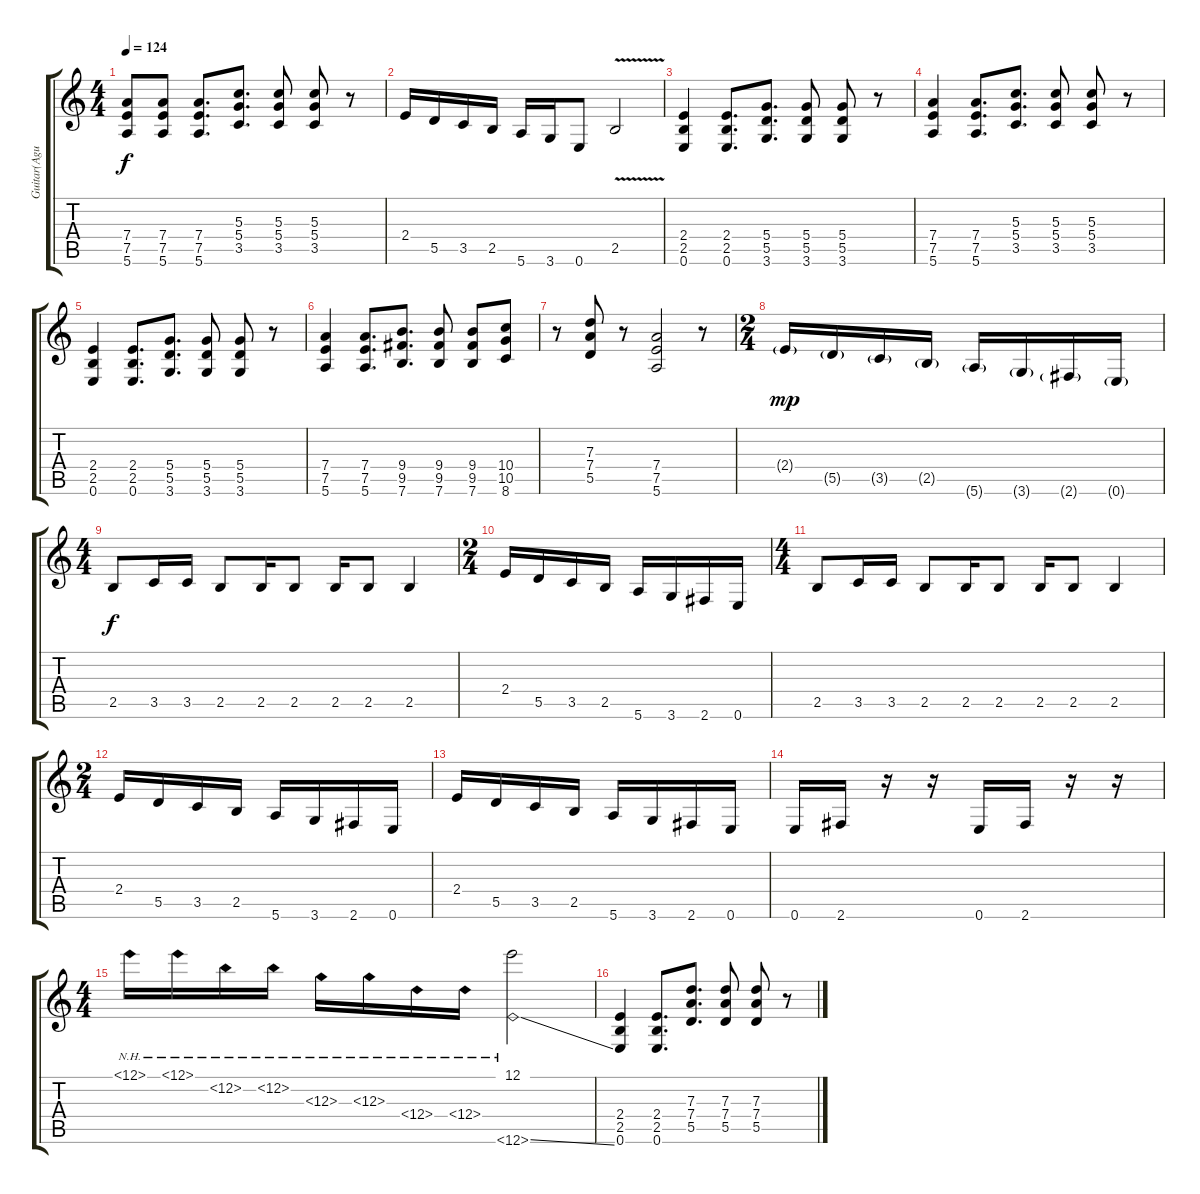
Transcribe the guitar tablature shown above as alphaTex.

\track ("Guitar(Agunk)" "Guitar(Agu") {instrument distortionguitar}
\staff {score tabs}
\tuning (E4 B3 G3 D3 A2 E2) {hide}
\ts (4 4)
\tempo 124
\clef g2
\ks c
(7.4 7.5 5.6).8{dy f} (7.4 7.5 5.6).8 (7.4 7.5 5.6).8{d} (5.3 5.4 3.5).8{d} (5.3 5.4 3.5).8 (5.3 5.4 3.5).8 r.8 |
2.4.16 5.5.16 3.5.16 2.5.16 5.6.16 3.6.16 0.6.8 2.5{v}.2 |
(2.4 2.5 0.6).4 (2.4 2.5 0.6).8{d} (5.4 5.5 3.6).8{d} (5.4 5.5 3.6).8 (5.4 5.5 3.6).8 r.8 |
(7.4 7.5 5.6).4 (7.4 7.5 5.6).8{d} (5.3 5.4 3.5).8{d} (5.3 5.4 3.5).8 (5.3 5.4 3.5).8 r.8 |
(2.4 2.5 0.6).4 (2.4 2.5 0.6).8{d} (5.4 5.5 3.6).8{d} (5.4 5.5 3.6).8 (5.4 5.5 3.6).8 r.8 |
(7.4 7.5 5.6).4 (7.4 7.5 5.6).8{d} (9.4 9.5 7.6).8{d} (9.4 9.5 7.6).8 (9.4 9.5 7.6).8 (10.4 10.5 8.6).8 |
r.8 (7.3 7.4 5.5).8 r.8 (7.4 7.5 5.6).2 r.8 |
\ts (2 4)
2.4{g}.16{dy mp} 5.5{g}.16 3.5{g}.16 2.5{g}.16 5.6{g}.16 3.6{g}.16 2.6{g}.16 0.6{g}.16 |
\ts (4 4)
2.5.8{dy f} 3.5.16 3.5.16 2.5.8 2.5.16 2.5.8 2.5.16 2.5.8 2.5.4 |
\ts (2 4)
2.4.16 5.5.16 3.5.16 2.5.16 5.6.16 3.6.16 2.6.16 0.6.16 |
\ts (4 4)
2.5.8 3.5.16 3.5.16 2.5.8 2.5.16 2.5.8 2.5.16 2.5.8 2.5.4 |
\ts (2 4)
2.4.16 5.5.16 3.5.16 2.5.16 5.6.16 3.6.16 2.6.16 0.6.16 |
2.4.16 5.5.16 3.5.16 2.5.16 5.6.16 3.6.16 2.6.16 0.6.16 |
0.6.16 2.6.16 r.16 r.16 0.6.16 2.6.16 r.16 r.16 |
\ts (4 4)
12.1{nh}.16 12.1{nh}.16 12.2{nh}.16 12.2{nh}.16 12.3{nh}.16 12.3{nh}.16 12.4{nh}.16 12.4{nh}.16 (12.1 12.6{nh ss}).2 |
(2.4 2.5 0.6).4 (2.4 2.5 0.6).8{d} (7.3 7.4 5.5).8{d} (7.3 7.4 5.5).8 (7.3 7.4 5.5).8 r.8
